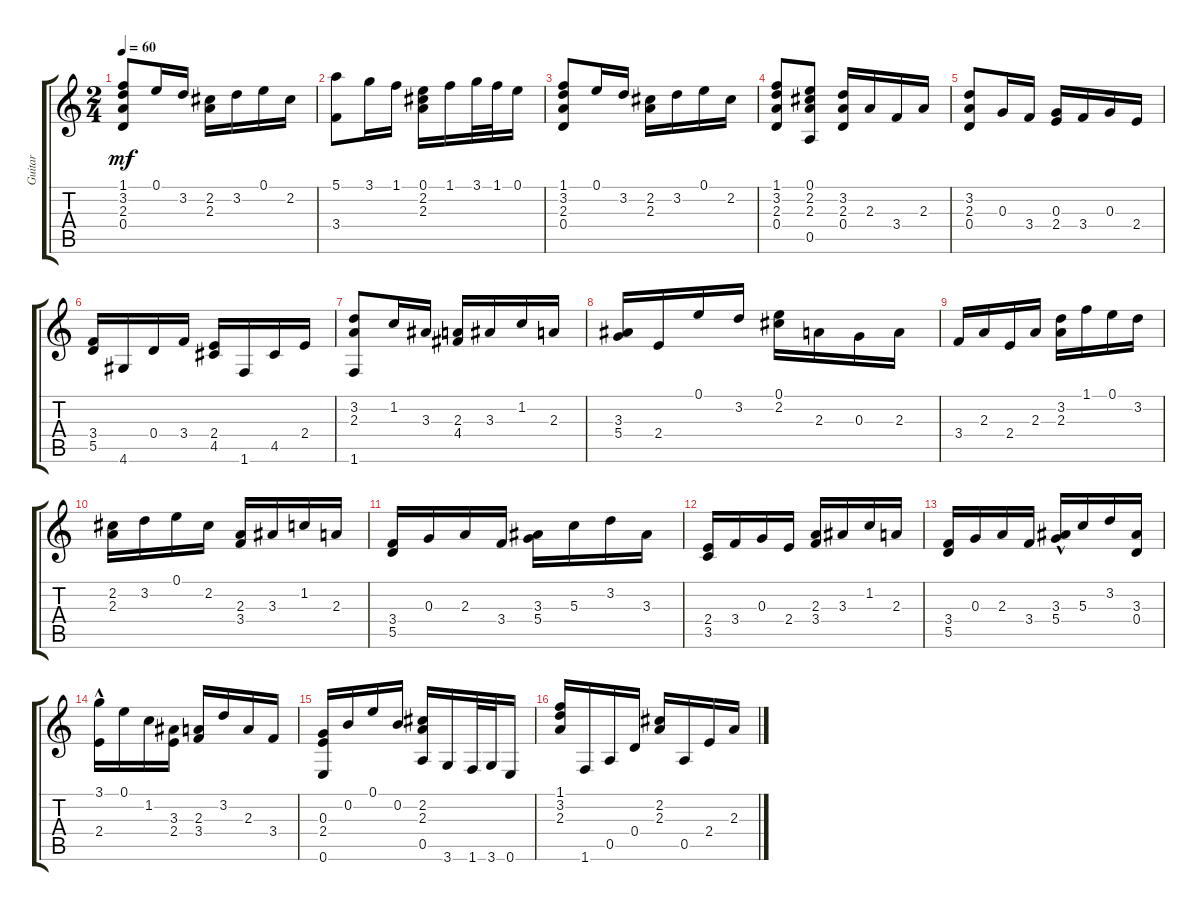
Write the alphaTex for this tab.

\track ("Guitar" "Guitar") {instrument acousticguitarnylon}
\staff {score tabs}
\tuning (E4 B3 G3 D3 A2 E2) {hide}
\ts (2 4)
\tempo 60
\clef g2
\ks c
(1.1 3.2 2.3 0.4).8{dy mf} 0.1.16 3.2.16 (2.2 2.3).16 3.2.16 0.1.16 2.2.16 |
(5.1 3.4).8 3.1.16 1.1.16 (0.1 2.2 2.3).16 1.1.16 3.1.32 1.1.32 0.1.16 |
(1.1 3.2 2.3 0.4).8 0.1.16 3.2.16 (2.2 2.3).16 3.2.16 0.1.16 2.2.16 |
(1.1 3.2 2.3 0.4).8 (0.1 2.2 2.3 0.5).8 (3.2 2.3 0.4).16 2.3.16 3.4.16 2.3.16 |
(3.2 2.3 0.4).8 0.3.16 3.4.16 (0.3 2.4).16 3.4.16 0.3.16 2.4.16 |
(3.4 5.5).16 4.6.16 0.4.16 3.4.16 (2.4 4.5).16 1.6.16 4.5.16 2.4.16 |
(3.2 2.3 1.6).8 1.2.16 3.3.16 (2.3 4.4).16 3.3.16 1.2.16 2.3.16 |
(3.3 5.4).16 2.4.16 0.1.16 3.2.16 (0.1 2.2).16 2.3.16 0.3.16 2.3.16 |
3.4.16 2.3.16 2.4.16 2.3.16 (3.2 2.3).16 1.1.16 0.1.16 3.2.16 |
(2.2 2.3).16 3.2.16 0.1.16 2.2.16 (2.3 3.4).16 3.3.16 1.2.16 2.3.16 |
(3.4 5.5).16 0.3.16 2.3.16 3.4.16 (3.3 5.4).16 5.3.16 3.2.16 3.3.16 |
(2.4 3.5).16 3.4.16 0.3.16 2.4.16 (2.3 3.4).16 3.3.16 1.2.16 2.3.16 |
(3.4 5.5).16 0.3.16 2.3.16 3.4.16 (3.3 5.4{hac}).16 5.3.16 3.2.16 (3.3 0.4).16 |
(3.1 2.4{hac}).16 0.1.16 1.2.16 (3.3 2.4).16 (2.3 3.4).16 3.2.16 2.3.16 3.4.16 |
(0.3 2.4 0.6).16 0.2.16 0.1.16 0.2.16 (2.2 2.3 0.5).16 3.6.16 1.6.32 3.6.32 0.6.16 |
(1.1 3.2 2.3).16 1.6.16 0.5.16 0.4.16 (2.2 2.3).16 0.5.16 2.4.16 2.3.16
